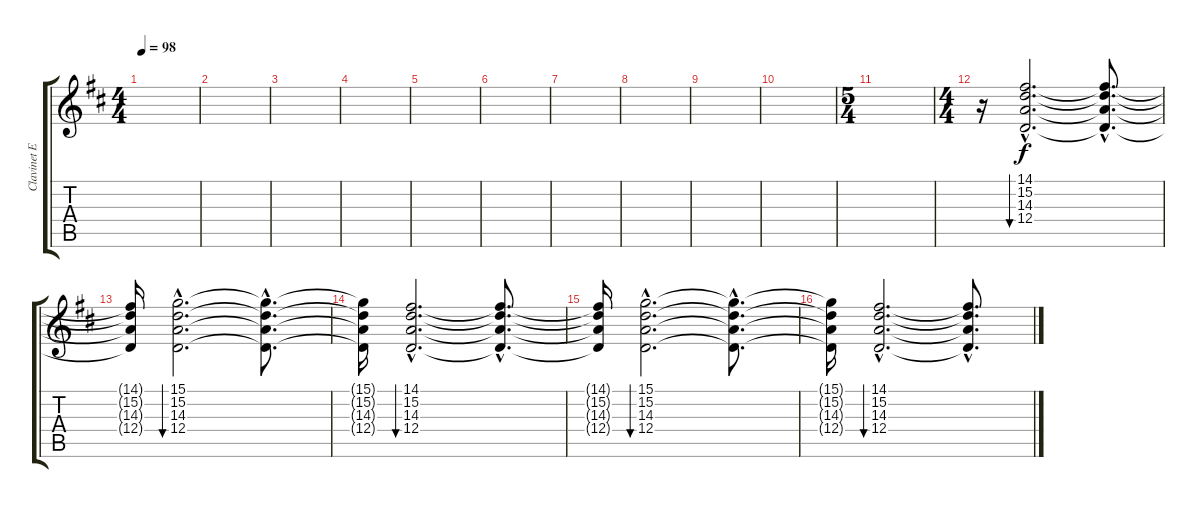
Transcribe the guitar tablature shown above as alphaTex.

\track ("Clavinet Echo" "Clavinet E") {instrument clavinet}
\staff {score tabs}
\tuning (E4 B3 G3 D3 A2 E2) {hide}
\ts (4 4)
\tempo 98
\clef g2
\ks d
|
|
|
|
|
|
|
|
|
|
\ts (5 4)
|
\ts (4 4)
r.16 (14.1{hac} 15.2{hac} 14.3{hac} 12.4{hac}).2{d bu 240} (14.1{hac t} 15.2{hac t} 14.3{hac t} 12.4{hac t}).8{d} |
(14.1{t} 15.2{t} 14.3{t} 12.4{t}).16 (15.1{hac} 15.2{hac} 14.3{hac} 12.4{hac}).2{d bu 240} (15.1{hac t} 15.2{hac t} 14.3{hac t} 12.4{hac t}).8{d} |
(15.1{t} 15.2{t} 14.3{t} 12.4{t}).16 (14.1{hac} 15.2{hac} 14.3{hac} 12.4{hac}).2{d bu 240} (14.1{hac t} 15.2{hac t} 14.3{hac t} 12.4{hac t}).8{d} |
(14.1{t} 15.2{t} 14.3{t} 12.4{t}).16 (15.1{hac} 15.2{hac} 14.3{hac} 12.4{hac}).2{d bu 240} (15.1{hac t} 15.2{hac t} 14.3{hac t} 12.4{hac t}).8{d} |
(15.1{t} 15.2{t} 14.3{t} 12.4{t}).16 (14.1{hac} 15.2{hac} 14.3{hac} 12.4{hac}).2{d bu 240} (14.1{hac t} 15.2{hac t} 14.3{hac t} 12.4{hac t}).8{d}
